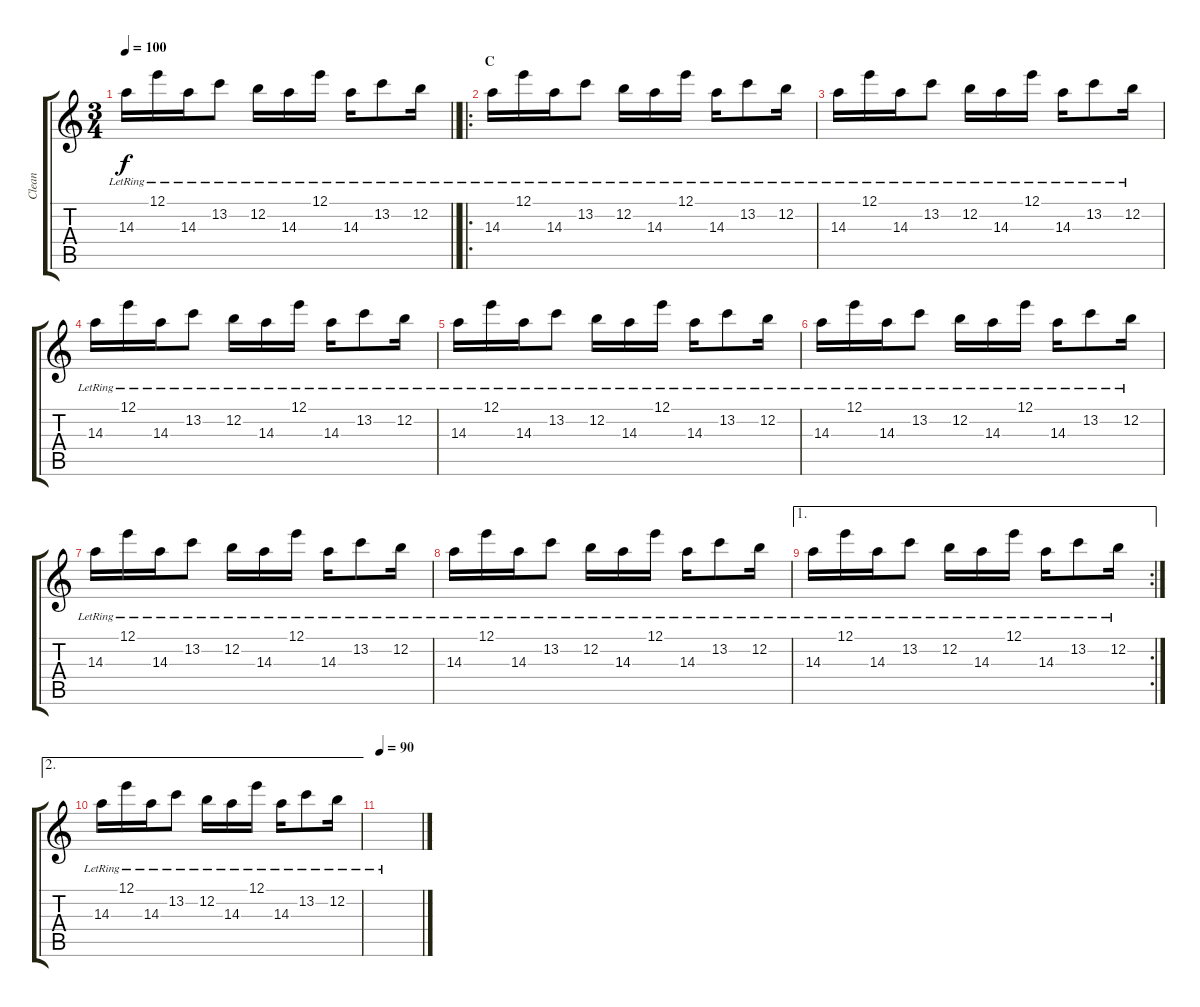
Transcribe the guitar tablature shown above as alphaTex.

\track ("Clean" "Clean") {instrument acousticguitarsteel}
\staff {score tabs}
\tuning (E4 B3 G3 D3 A2 E2) {hide}
\ts (3 4)
\tempo 100
\clef g2
\barLineRight lightlight
\ks c
14.3{lr}.16{dy f} 12.1{lr}.16 14.3{lr}.16 13.2{lr}.8 12.2{lr}.16 14.3{lr}.16 12.1{lr}.16 14.3{lr}.16 13.2{lr}.8 12.2{lr}.16 |
\ro
\section ("" "C")
14.3{lr}.16 12.1{lr}.16 14.3{lr}.16 13.2{lr}.8 12.2{lr}.16 14.3{lr}.16 12.1{lr}.16 14.3{lr}.16 13.2{lr}.8 12.2{lr}.16 |
14.3{lr}.16 12.1{lr}.16 14.3{lr}.16 13.2{lr}.8 12.2{lr}.16 14.3{lr}.16 12.1{lr}.16 14.3{lr}.16 13.2{lr}.8 12.2{lr}.16 |
14.3{lr}.16 12.1{lr}.16 14.3{lr}.16 13.2{lr}.8 12.2{lr}.16 14.3{lr}.16 12.1{lr}.16 14.3{lr}.16 13.2{lr}.8 12.2{lr}.16 |
14.3{lr}.16 12.1{lr}.16 14.3{lr}.16 13.2{lr}.8 12.2{lr}.16 14.3{lr}.16 12.1{lr}.16 14.3{lr}.16 13.2{lr}.8 12.2{lr}.16 |
14.3{lr}.16 12.1{lr}.16 14.3{lr}.16 13.2{lr}.8 12.2{lr}.16 14.3{lr}.16 12.1{lr}.16 14.3{lr}.16 13.2{lr}.8 12.2{lr}.16 |
14.3{lr}.16 12.1{lr}.16 14.3{lr}.16 13.2{lr}.8 12.2{lr}.16 14.3{lr}.16 12.1{lr}.16 14.3{lr}.16 13.2{lr}.8 12.2{lr}.16 |
14.3{lr}.16 12.1{lr}.16 14.3{lr}.16 13.2{lr}.8 12.2{lr}.16 14.3{lr}.16 12.1{lr}.16 14.3{lr}.16 13.2{lr}.8 12.2{lr}.16 |
\ae 1
\rc 2
14.3{lr}.16 12.1{lr}.16 14.3{lr}.16 13.2{lr}.8 12.2{lr}.16 14.3{lr}.16 12.1{lr}.16 14.3{lr}.16 13.2{lr}.8 12.2{lr}.16 |
\ae 2
14.3{lr}.16 12.1{lr}.16 14.3{lr}.16 13.2{lr}.8 12.2{lr}.16 14.3{lr}.16 12.1{lr}.16 14.3{lr}.16 13.2{lr}.8 12.2{lr}.16 |
\tempo 90
